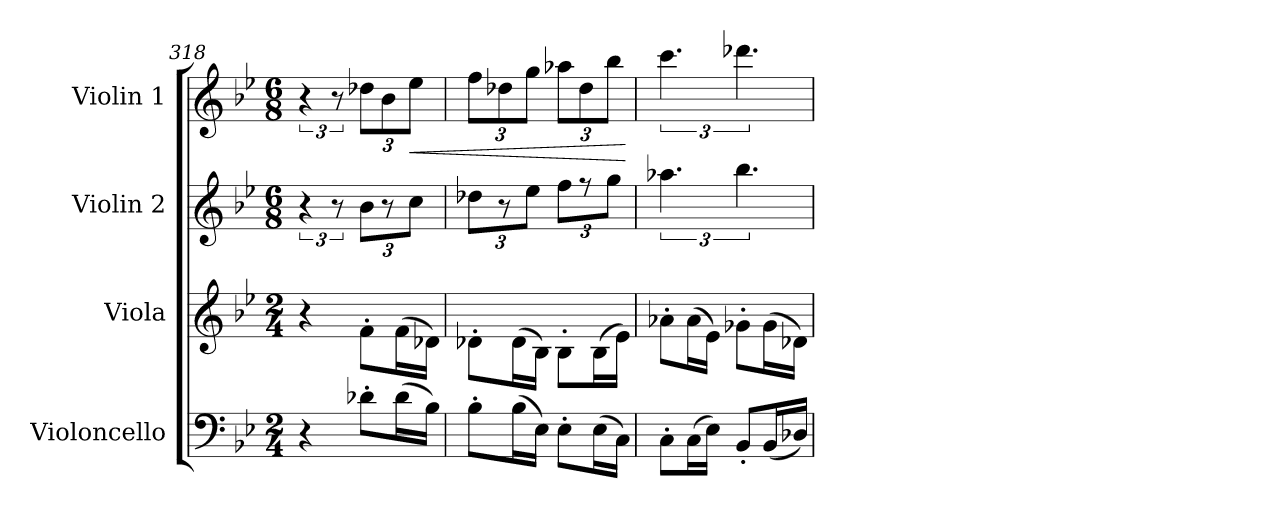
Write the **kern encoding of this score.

**kern	**dynam	**kern	**dynam	**kern	**dynam	**kern	**dynam
*part4	*part4	*part3	*part3	*part2	*part2	*part1	*part1
*staff4	*staff4	*staff3	*staff3	*staff2	*staff2	*staff1	*staff1
*I"Violoncello	*	*I"Viola	*	*I"Violin 2	*	*I"Violin 1	*
*I'Vc	*	*I'Vla	*	*I'Vln	*	*I'Vln	*
*clefF4	*	*clefG2	*	*clefG2	*	*clefG2	*
*k[b-e-]	*	*k[b-e-]	*	*k[b-e-]	*	*k[b-e-]	*
*M2/4	*	*M2/4	*	*M6/8	*	*M6/8	*
=318	=318	=318	=318	=318	=318	=318	=318
4r	.	4r	.	6r	.	6r	.
.	.	.	.	12r	.	12r	.
8d-X'\L	.	8f'\L	.	12b-\L	.	12dd-X\L	.
.	.	.	.	12r	.	12b-\	.
(16d-\L	.	(16f\L	.	.	.	.	.
!	!	!	!	!	!	!	!LO:HP:b
.	.	.	.	12cc\J	.	12ee-\J	<
16B-\JJ)	.	16d-X\JJ)	.	.	.	.	.
!!LO:LB:g=z
=319	=319	=319	=319	=319	=319	=319	=319
8B-'\L	.	8d-X'\L	.	12dd-X\L	.	12ff\L	.
.	.	.	.	12r	.	12dd-X\	.
(16B-\L	.	(16d-\L	.	.	.	.	.
.	.	.	.	12ee-\J	.	12gg\J	.
16E-\JJ)	.	16B-\JJ)	.	.	.	.	.
8E-'\L	.	8B-'\L	.	12ff\L	.	12aa-X\L	.
.	.	.	.	12r	.	12dd-\	.
(16E-\L	.	(16B-\L	.	.	.	.	.
.	.	.	.	12gg\J	.	12bb-\J	.
16C\JJ)	.	16e-\JJ)	.	.	.	.	.
.	.	.	.	.	.	.	[
!!LO:LB:g=z
=320	=320	=320	=320	=320	=320	=320	=320
!	!LO:DY:b	!	!	!	!	!	!
!	!LO:DY:n=1:b	!	!LO:DY:b	!	!	!	!
!	!	!	!LO:DY:n=1:b	!	!LO:DY:b	!	!
!	!	!	!	!	!LO:DY:n=1:b	!	!LO:DY:b
!	!	!	!	!	!	!	!LO:DY:n=1:b
8C'\L	other-dynamics f	8a-X'\L	other-dynamics f	6.aa-X\	other-dynamics f	6.ccc\	other-dynamics f
(16C\L	.	(16a-\L	.	.	.	.	.
16E-\JJ)	.	16e-\JJ)	.	.	.	.	.
8BB-'/L	.	8g-X'\L	.	6.bb-\	.	6.ddd-X\	.
(16BB-/L	.	(16g-\L	.	.	.	.	.
16D-X/JJ)	.	16d-X\JJ)	.	.	.	.	.
=	=	=	=	=	=	=	=
*-	*-	*-	*-	*-	*-	*-	*-
